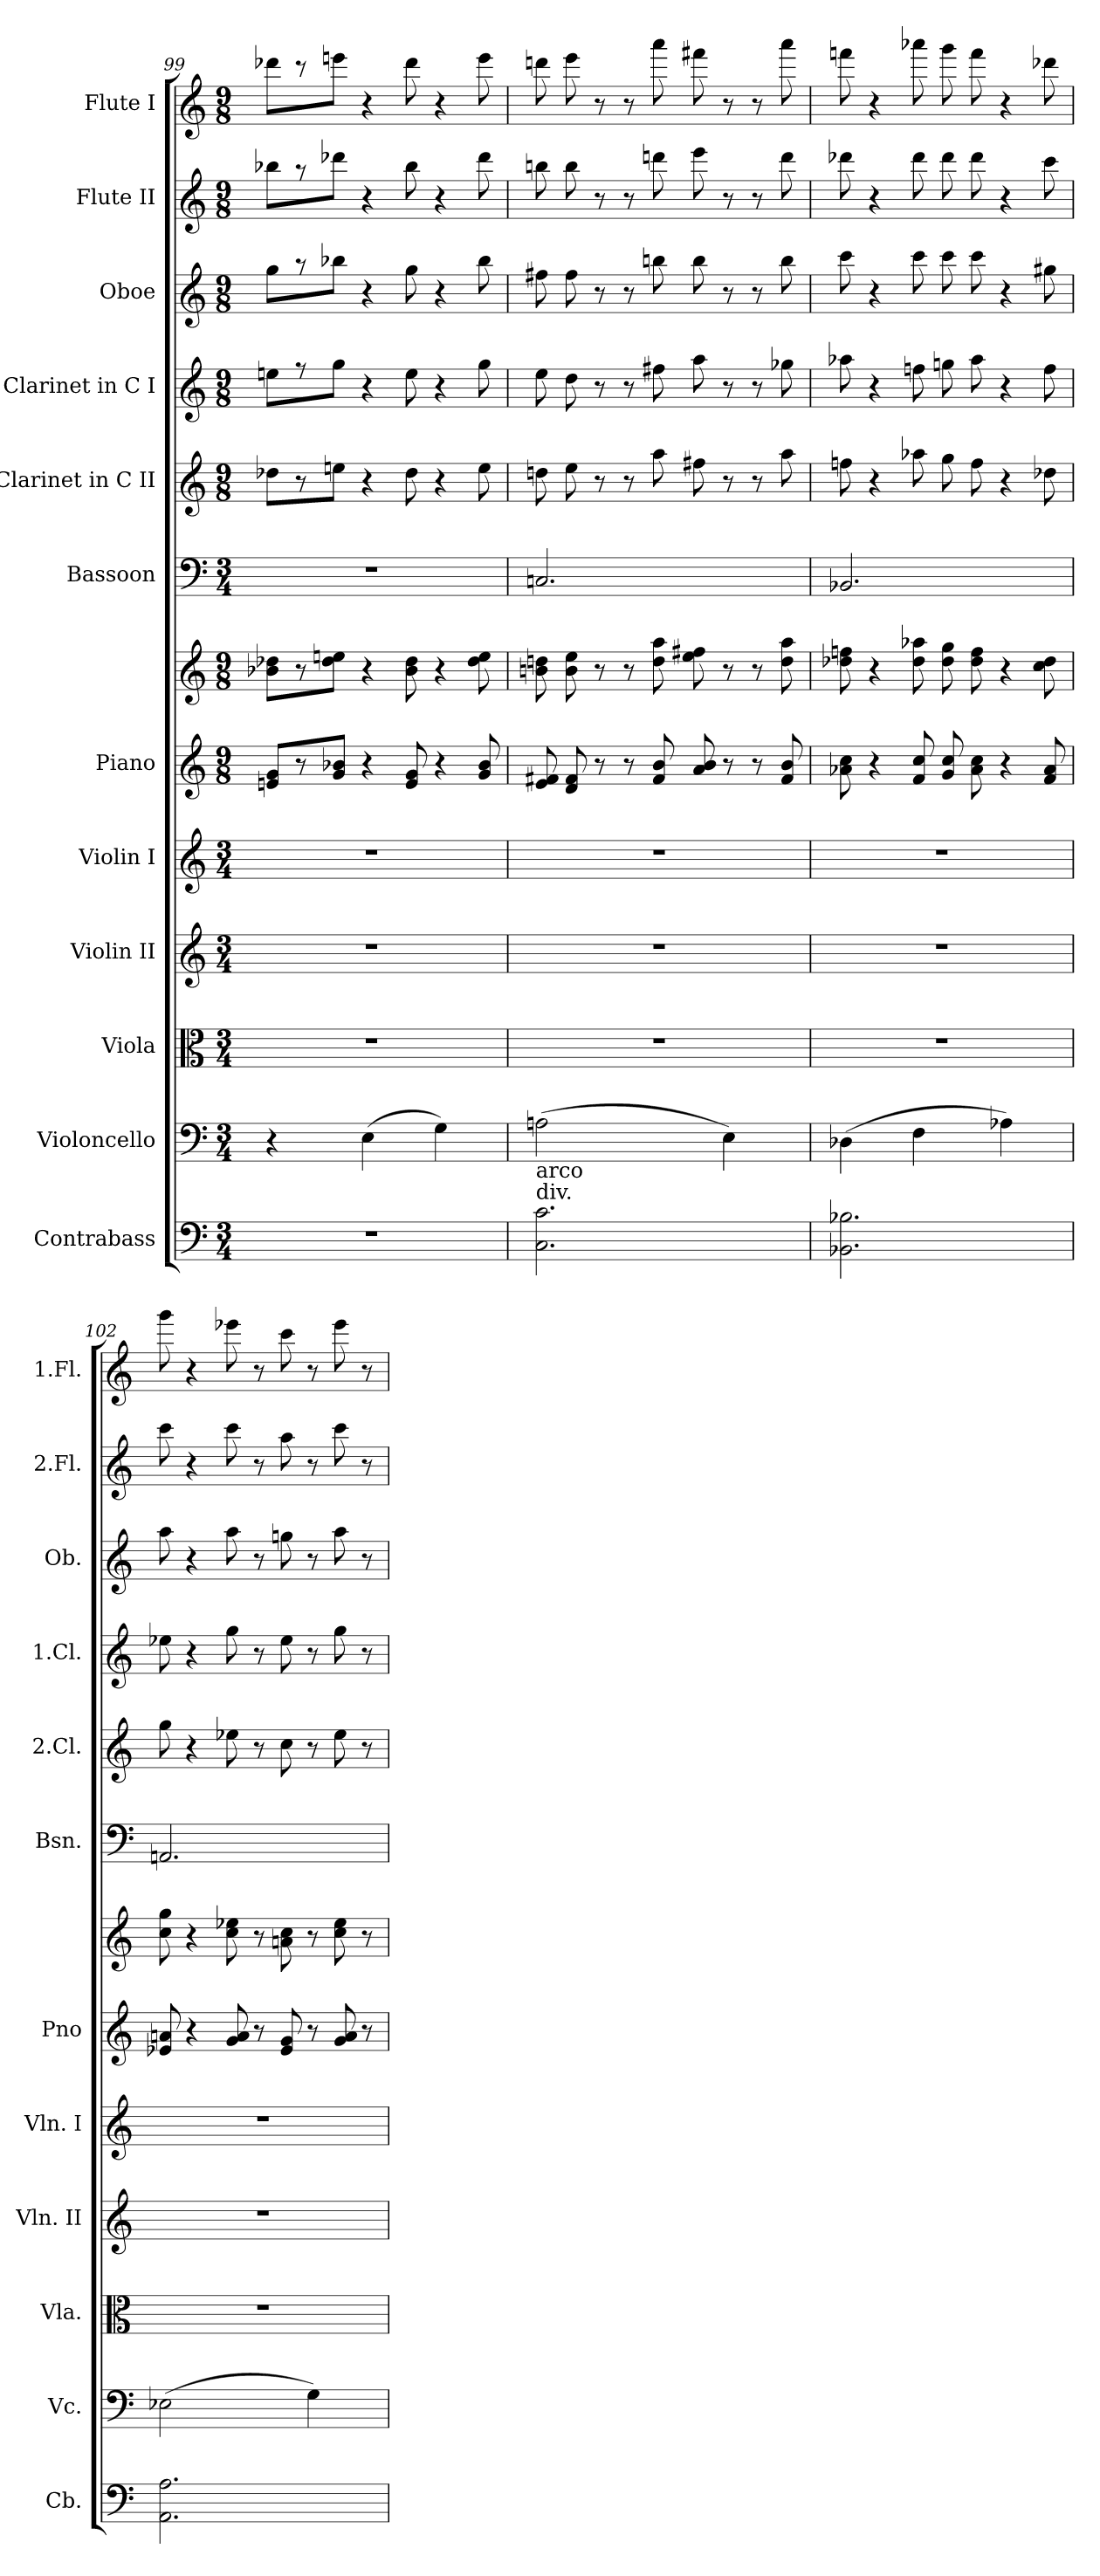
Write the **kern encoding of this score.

**kern	**kern	**kern	**kern	**kern	**kern	**kern	**kern	**kern	**kern	**kern	**kern	**kern
*part12	*part11	*part10	*part9	*part8	*part7	*part7	*part6	*part5	*part4	*part3	*part2	*part1
*staff13	*staff12	*staff11	*staff10	*staff9	*staff8	*staff7	*staff6	*staff5	*staff4	*staff3	*staff2	*staff1
*I"Contrabass	*I"Violoncello	*I"Viola	*I"Violin II	*I"Violin I	*I"Piano	*	*I"Bassoon	*I"Clarinet in C II	*I"Clarinet in C I	*I"Oboe	*I"Flute II	*I"Flute I
*I'Cb.	*I'Vc.	*I'Vla.	*I'Vln. II	*I'Vln. I	*I'Pno	*	*I'Bsn.	*I'2.Cl.	*I'1.Cl.	*I'Ob.	*I'2.Fl.	*I'1.Fl.
*clefF4	*clefF4	*clefC3	*clefG2	*clefG2	*clefG2	*clefG2	*clefF4	*clefG2	*clefG2	*clefG2	*clefG2	*clefG2
*ITrd7c12	*	*	*	*	*	*	*	*	*	*	*	*
*k[]	*k[]	*k[]	*k[]	*k[]	*k[]	*k[]	*k[]	*k[]	*k[]	*k[]	*k[]	*k[]
*M3/4	*M3/4	*M3/4	*M3/4	*M3/4	*M9/8	*M9/8	*M3/4	*M9/8	*M9/8	*M9/8	*M9/8	*M9/8
*	*	*	*	*	*Xtuplet	*Xtuplet	*	*Xtuplet	*Xtuplet	*Xtuplet	*Xtuplet	*Xtuplet
=99	=99	=99	=99	=99	=99	=99	=99	=99	=99	=99	=99	=99
2.r	4r	2.r	2.r	2.r	12en 12gL	12b-X 12dd-XL	2.r	12dd-XL	12eenL	12ggL	12bb-XL	12ddd-XL
.	.	.	.	.	12r	12r	.	12r	12r	12r	12r	12r
.	.	.	.	.	12g 12b-XJ	12dd- 12eenJ	.	12eenJ	12ggJ	12bb-XJ	12ddd-XJ	12eeenJ
.	(4E	.	.	.	6r	6r	.	6r	6r	6r	6r	6r
.	.	.	.	.	12e 12g	12b- 12dd-	.	12dd-	12ee	12gg	12bb-	12ddd-
.	4G)	.	.	.	6r	6r	.	6r	6r	6r	6r	6r
.	.	.	.	.	12g 12b-	12dd- 12ee	.	12ee	12gg	12bb-	12ddd-	12eee
=100	=100	=100	=100	=100	=100	=100	=100	=100	=100	=100	=100	=100
!LO:TX:a:t=div.	!	!	!	!	!	!	!	!	!	!	!	!
!LO:TX:a:t=arco	!	!	!	!	!	!	!	!	!	!	!	!
2.CC 2.C	(2An	2.r	2.r	2.r	12e 12f#X	12bn 12ddn	2.Cn	12ddn	12ee	12ff#X	12bbn	12dddn
.	.	.	.	.	12d 12f#	12b 12ee	.	12ee	12dd	12ff#	12bb	12eee
.	.	.	.	.	12r	12r	.	12r	12r	12r	12r	12r
.	.	.	.	.	12r	12r	.	12r	12r	12r	12r	12r
.	.	.	.	.	12f# 12b	12dd 12aa	.	12aa	12ff#X	12bbn	12dddn	12aaa
.	.	.	.	.	12a 12b	12ee 12ff#X	.	12ff#X	12aa	12bb	12eee	12fff#X
.	4E)	.	.	.	12r	12r	.	12r	12r	12r	12r	12r
.	.	.	.	.	12r	12r	.	12r	12r	12r	12r	12r
.	.	.	.	.	12f# 12b	12dd 12aa	.	12aa	12gg-X	12bb	12ddd	12aaa
=101	=101	=101	=101	=101	=101	=101	=101	=101	=101	=101	=101	=101
2.BBB-X 2.BB-X	(4D-X	2.r	2.r	2.r	12a-X 12cc	12dd-X 12ffn	2.BB-X	12ffn	12aa-X	12ccc	12ddd-X	12fffn
.	.	.	.	.	6r	6r	.	6r	6r	6r	6r	6r
.	4F	.	.	.	12f 12cc	12dd- 12aa-X	.	12aa-X	12ffn	12ccc	12ddd-	12aaa-X
.	.	.	.	.	12g 12cc	12dd- 12gg	.	12gg	12ggn	12ccc	12ddd-	12ggg
.	.	.	.	.	12a- 12cc	12dd- 12ff	.	12ff	12aa-	12ccc	12ddd-	12fff
.	4A-X)	.	.	.	6r	6r	.	6r	6r	6r	6r	6r
.	.	.	.	.	12f 12a-	12cc 12dd-	.	12dd-X	12ff	12gg#X	12ccc	12ddd-X
=102	=102	=102	=102	=102	=102	=102	=102	=102	=102	=102	=102	=102
2.AAA 2.AA	(2E-X	2.r	2.r	2.r	12e-X 12an	12cc 12gg	2.AAn	12gg	12ee-X	12aa	12ccc	12ggg
.	.	.	.	.	6r	6r	.	6r	6r	6r	6r	6r
.	.	.	.	.	12g 12a	12cc 12ee-X	.	12ee-X	12gg	12aa	12ccc	12eee-X
.	.	.	.	.	12r	12r	.	12r	12r	12r	12r	12r
.	.	.	.	.	12e- 12g	12an 12cc	.	12cc	12ee-	12ggn	12aa	12ccc
.	4G)	.	.	.	12r	12r	.	12r	12r	12r	12r	12r
.	.	.	.	.	12g 12a	12cc 12ee-	.	12ee-	12gg	12aa	12ccc	12eee-
.	.	.	.	.	12r	12r	.	12r	12r	12r	12r	12r
=	=	=	=	=	=	=	=	=	=	=	=	=
*-	*-	*-	*-	*-	*-	*-	*-	*-	*-	*-	*-	*-
